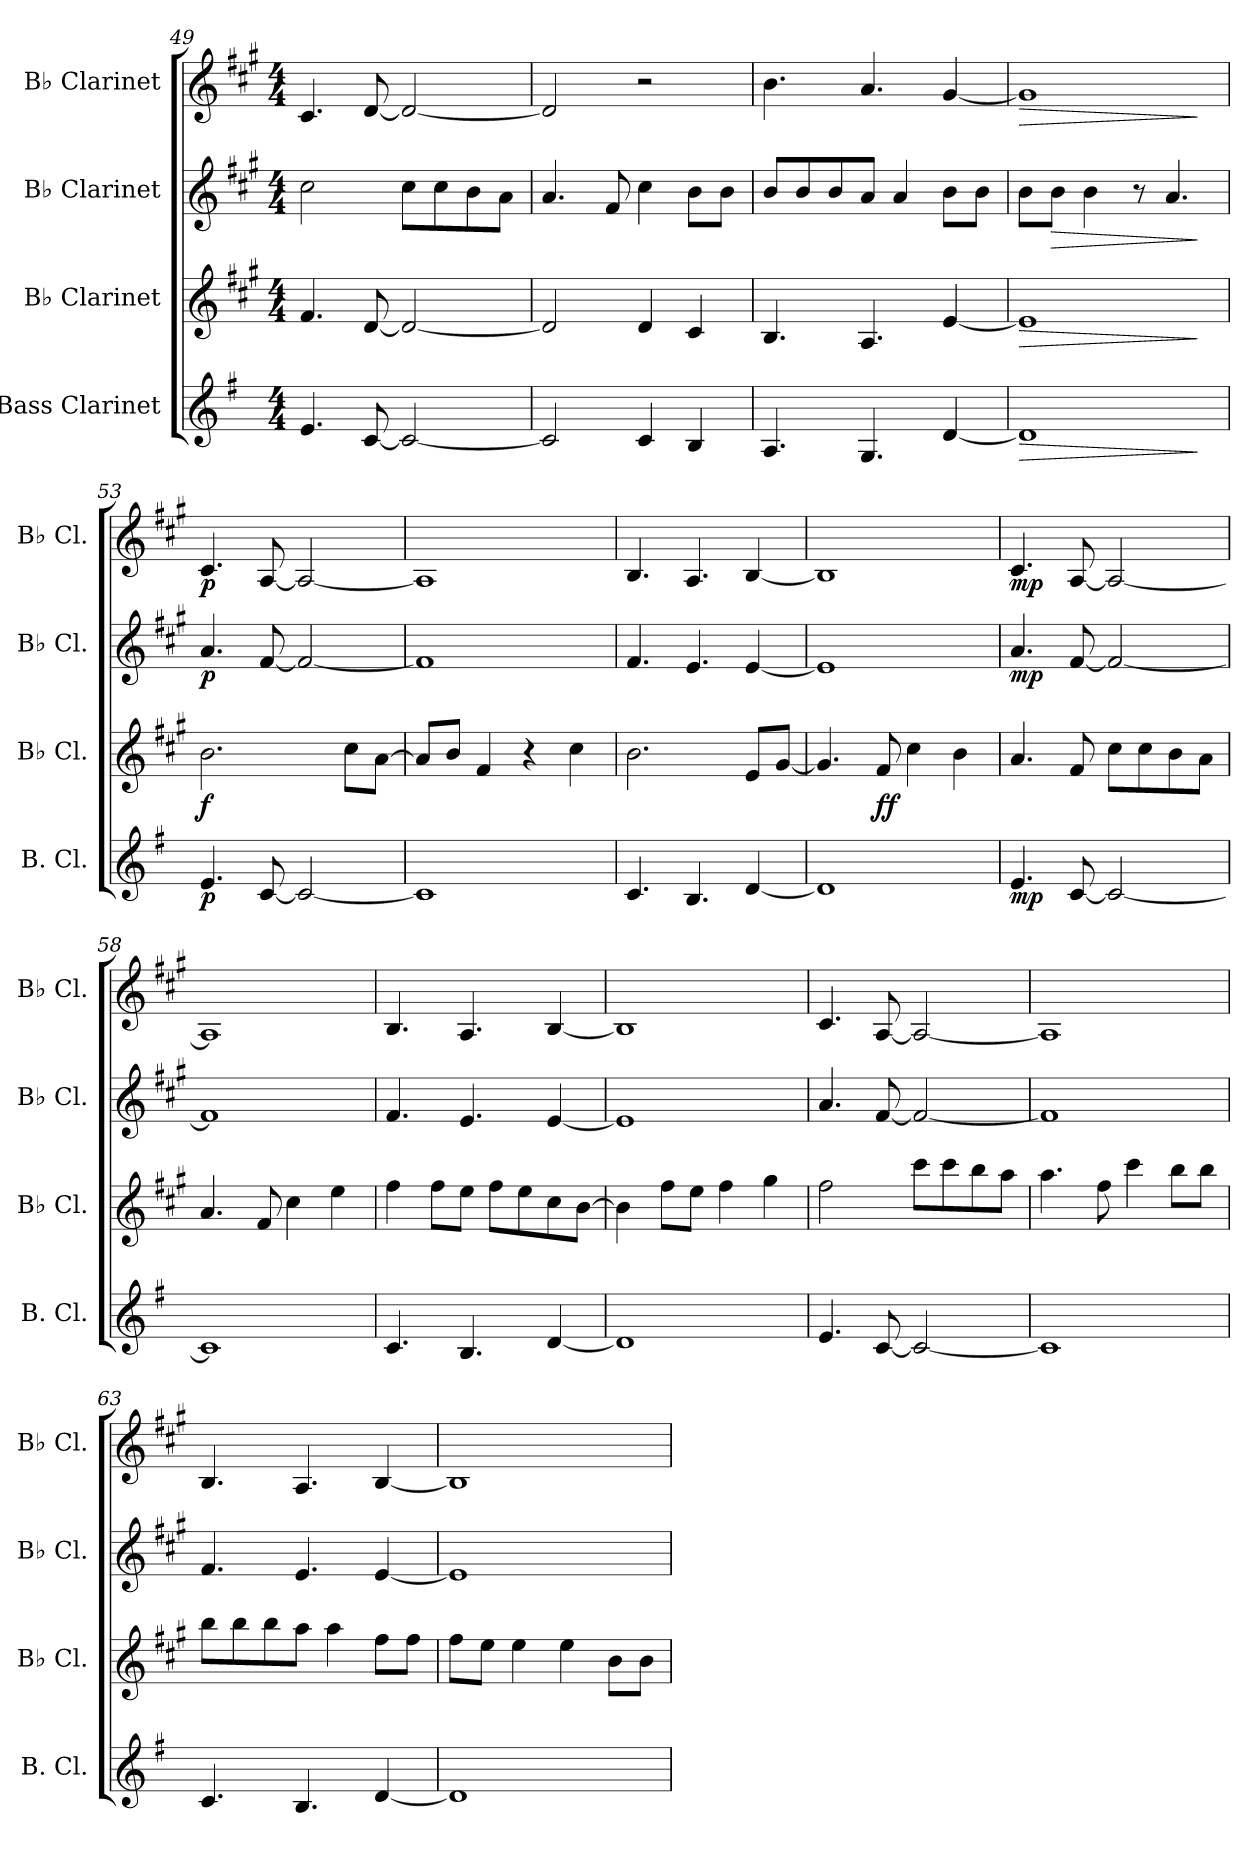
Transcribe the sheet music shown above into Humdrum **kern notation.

**kern	**dynam	**kern	**dynam	**kern	**dynam	**kern	**dynam
*part4	*part4	*part3	*part3	*part2	*part2	*part1	*part1
*staff4	*staff4	*staff3	*staff3	*staff2	*staff2	*staff1	*staff1
*I"Bass Clarinet	*	*I"B♭ Clarinet	*	*I"B♭ Clarinet	*	*I"B♭ Clarinet	*
*I'B. Cl.	*	*I'B♭ Cl.	*	*I'B♭ Cl.	*	*I'B♭ Cl.	*
*clefG2	*	*clefG2	*	*clefG2	*	*clefG2	*
*ITrd8c14	*	*ITrd1c2	*	*ITrd1c2	*	*ITrd1c2	*
*k[f#]	*	*k[f#]	*	*k[f#]	*	*k[f#]	*
*M4/4	*	*M4/4	*	*M4/4	*	*M4/4	*
=49	=49	=49	=49	=49	=49	=49	=49
4.E/	.	4.e/	.	2b\	.	4.B/	.
[8C/	.	[8c/	.	.	.	[8c/	.
2C/_	.	2c/_	.	8b\L	.	2c/_	.
.	.	.	.	8b\	.	.	.
.	.	.	.	8a\	.	.	.
.	.	.	.	8g\J	.	.	.
=50	=50	=50	=50	=50	=50	=50	=50
2C/]	.	2c/]	.	4.g/	.	2c/]	.
.	.	.	.	8e/	.	.	.
4C/	.	4c/	.	4b\	.	2r	.
4BB/	.	4B/	.	8a\L	.	.	.
.	.	.	.	8a\J	.	.	.
=51	=51	=51	=51	=51	=51	=51	=51
4.AA/	.	4.A/	.	8a/L	.	4.a\	.
.	.	.	.	8a/	.	.	.
.	.	.	.	8a/	.	.	.
4.GG/	.	4.G/	.	8g/J	.	4.g/	.
.	.	.	.	4g/	.	.	.
[4D/	.	[4d/	.	8a\L	.	[4f#/	.
.	.	.	.	8a\J	.	.	.
=52	=52	=52	=52	=52	=52	=52	=52
!	!LO:HP:b	!	!LO:HP:b	!	!	!	!LO:HP:b
1D]	>	1d]	>	8a\L	.	1f#]	>
!	!	!	!	!	!LO:HP:b	!	!
.	.	.	.	8a\J	>	.	.
.	.	.	.	4a\	.	.	.
.	.	.	.	8r	.	.	.
.	.	.	.	4.g/	.	.	.
.	]	.	]	.	]	.	]
=53	=53	=53	=53	=53	=53	=53	=53
!	!LO:DY:b	!	!LO:DY:b	!	!LO:DY:b	!	!LO:DY:b
4.E/	p	2.a\	f	4.g/	p	4.B/	p
[8C/	.	.	.	[8e/	.	[8G/	.
2C/_	.	.	.	2e/_	.	2G/_	.
.	.	8b\L	.	.	.	.	.
.	.	[8g\J	.	.	.	.	.
!!LO:LB:g=z
=54	=54	=54	=54	=54	=54	=54	=54
1C]	.	8g/L]	.	1e]	.	1G]	.
.	.	8a/J	.	.	.	.	.
.	.	4e/	.	.	.	.	.
.	.	4r	.	.	.	.	.
.	.	4b\	.	.	.	.	.
=55	=55	=55	=55	=55	=55	=55	=55
4.C/	.	2.a\	.	4.e/	.	4.A/	.
4.BB/	.	.	.	4.d/	.	4.G/	.
[4D/	.	8d/L	.	[4d/	.	[4A/	.
.	.	[8f#/J	.	.	.	.	.
=56	=56	=56	=56	=56	=56	=56	=56
1D]	.	4.f#/]	.	1d]	.	1A]	.
!	!	!	!LO:DY:b	!	!	!	!
.	.	8e/	ff	.	.	.	.
.	.	4b\	.	.	.	.	.
.	.	4a\	.	.	.	.	.
=57	=57	=57	=57	=57	=57	=57	=57
!	!LO:DY:b	!	!	!	!LO:DY:b	!	!LO:DY:b
4.E/	mp	4.g/	.	4.g/	mp	4.B/	mp
[8C/	.	8e/	.	[8e/	.	[8G/	.
2C/_	.	8b\L	.	2e/_	.	2G/_	.
.	.	8b\	.	.	.	.	.
.	.	8a\	.	.	.	.	.
.	.	8g\J	.	.	.	.	.
=58	=58	=58	=58	=58	=58	=58	=58
1C]	.	4.g/	.	1e]	.	1G]	.
.	.	8e/	.	.	.	.	.
.	.	4b\	.	.	.	.	.
.	.	4dd\	.	.	.	.	.
=59	=59	=59	=59	=59	=59	=59	=59
4.C/	.	4ee\	.	4.e/	.	4.A/	.
.	.	8ee\L	.	.	.	.	.
4.BB/	.	8dd\J	.	4.d/	.	4.G/	.
.	.	8ee\L	.	.	.	.	.
.	.	8dd\	.	.	.	.	.
[4D/	.	8b\	.	[4d/	.	[4A/	.
.	.	[8a\J	.	.	.	.	.
=60	=60	=60	=60	=60	=60	=60	=60
1D]	.	4a\]	.	1d]	.	1A]	.
.	.	8ee\L	.	.	.	.	.
.	.	8dd\J	.	.	.	.	.
.	.	4ee\	.	.	.	.	.
.	.	4ff#\	.	.	.	.	.
!!LO:LB:g=z
=61	=61	=61	=61	=61	=61	=61	=61
4.E/	.	2ee\	.	4.g/	.	4.B/	.
[8C/	.	.	.	[8e/	.	[8G/	.
2C/_	.	8bb\L	.	2e/_	.	2G/_	.
.	.	8bb\	.	.	.	.	.
.	.	8aa\	.	.	.	.	.
.	.	8gg\J	.	.	.	.	.
=62	=62	=62	=62	=62	=62	=62	=62
1C]	.	4.gg\	.	1e]	.	1G]	.
.	.	8ee\	.	.	.	.	.
.	.	4bb\	.	.	.	.	.
.	.	8aa\L	.	.	.	.	.
.	.	8aa\J	.	.	.	.	.
=63	=63	=63	=63	=63	=63	=63	=63
4.C/	.	8aa\L	.	4.e/	.	4.A/	.
.	.	8aa\	.	.	.	.	.
.	.	8aa\	.	.	.	.	.
4.BB/	.	8gg\J	.	4.d/	.	4.G/	.
.	.	4gg\	.	.	.	.	.
[4D/	.	8ee\L	.	[4d/	.	[4A/	.
.	.	8ee\J	.	.	.	.	.
=64	=64	=64	=64	=64	=64	=64	=64
1D]	.	8ee\L	.	1d]	.	1A]	.
.	.	8dd\J	.	.	.	.	.
.	.	4dd\	.	.	.	.	.
.	.	4dd\	.	.	.	.	.
.	.	8a\L	.	.	.	.	.
.	.	8a\J	.	.	.	.	.
=	=	=	=	=	=	=	=
*-	*-	*-	*-	*-	*-	*-	*-
